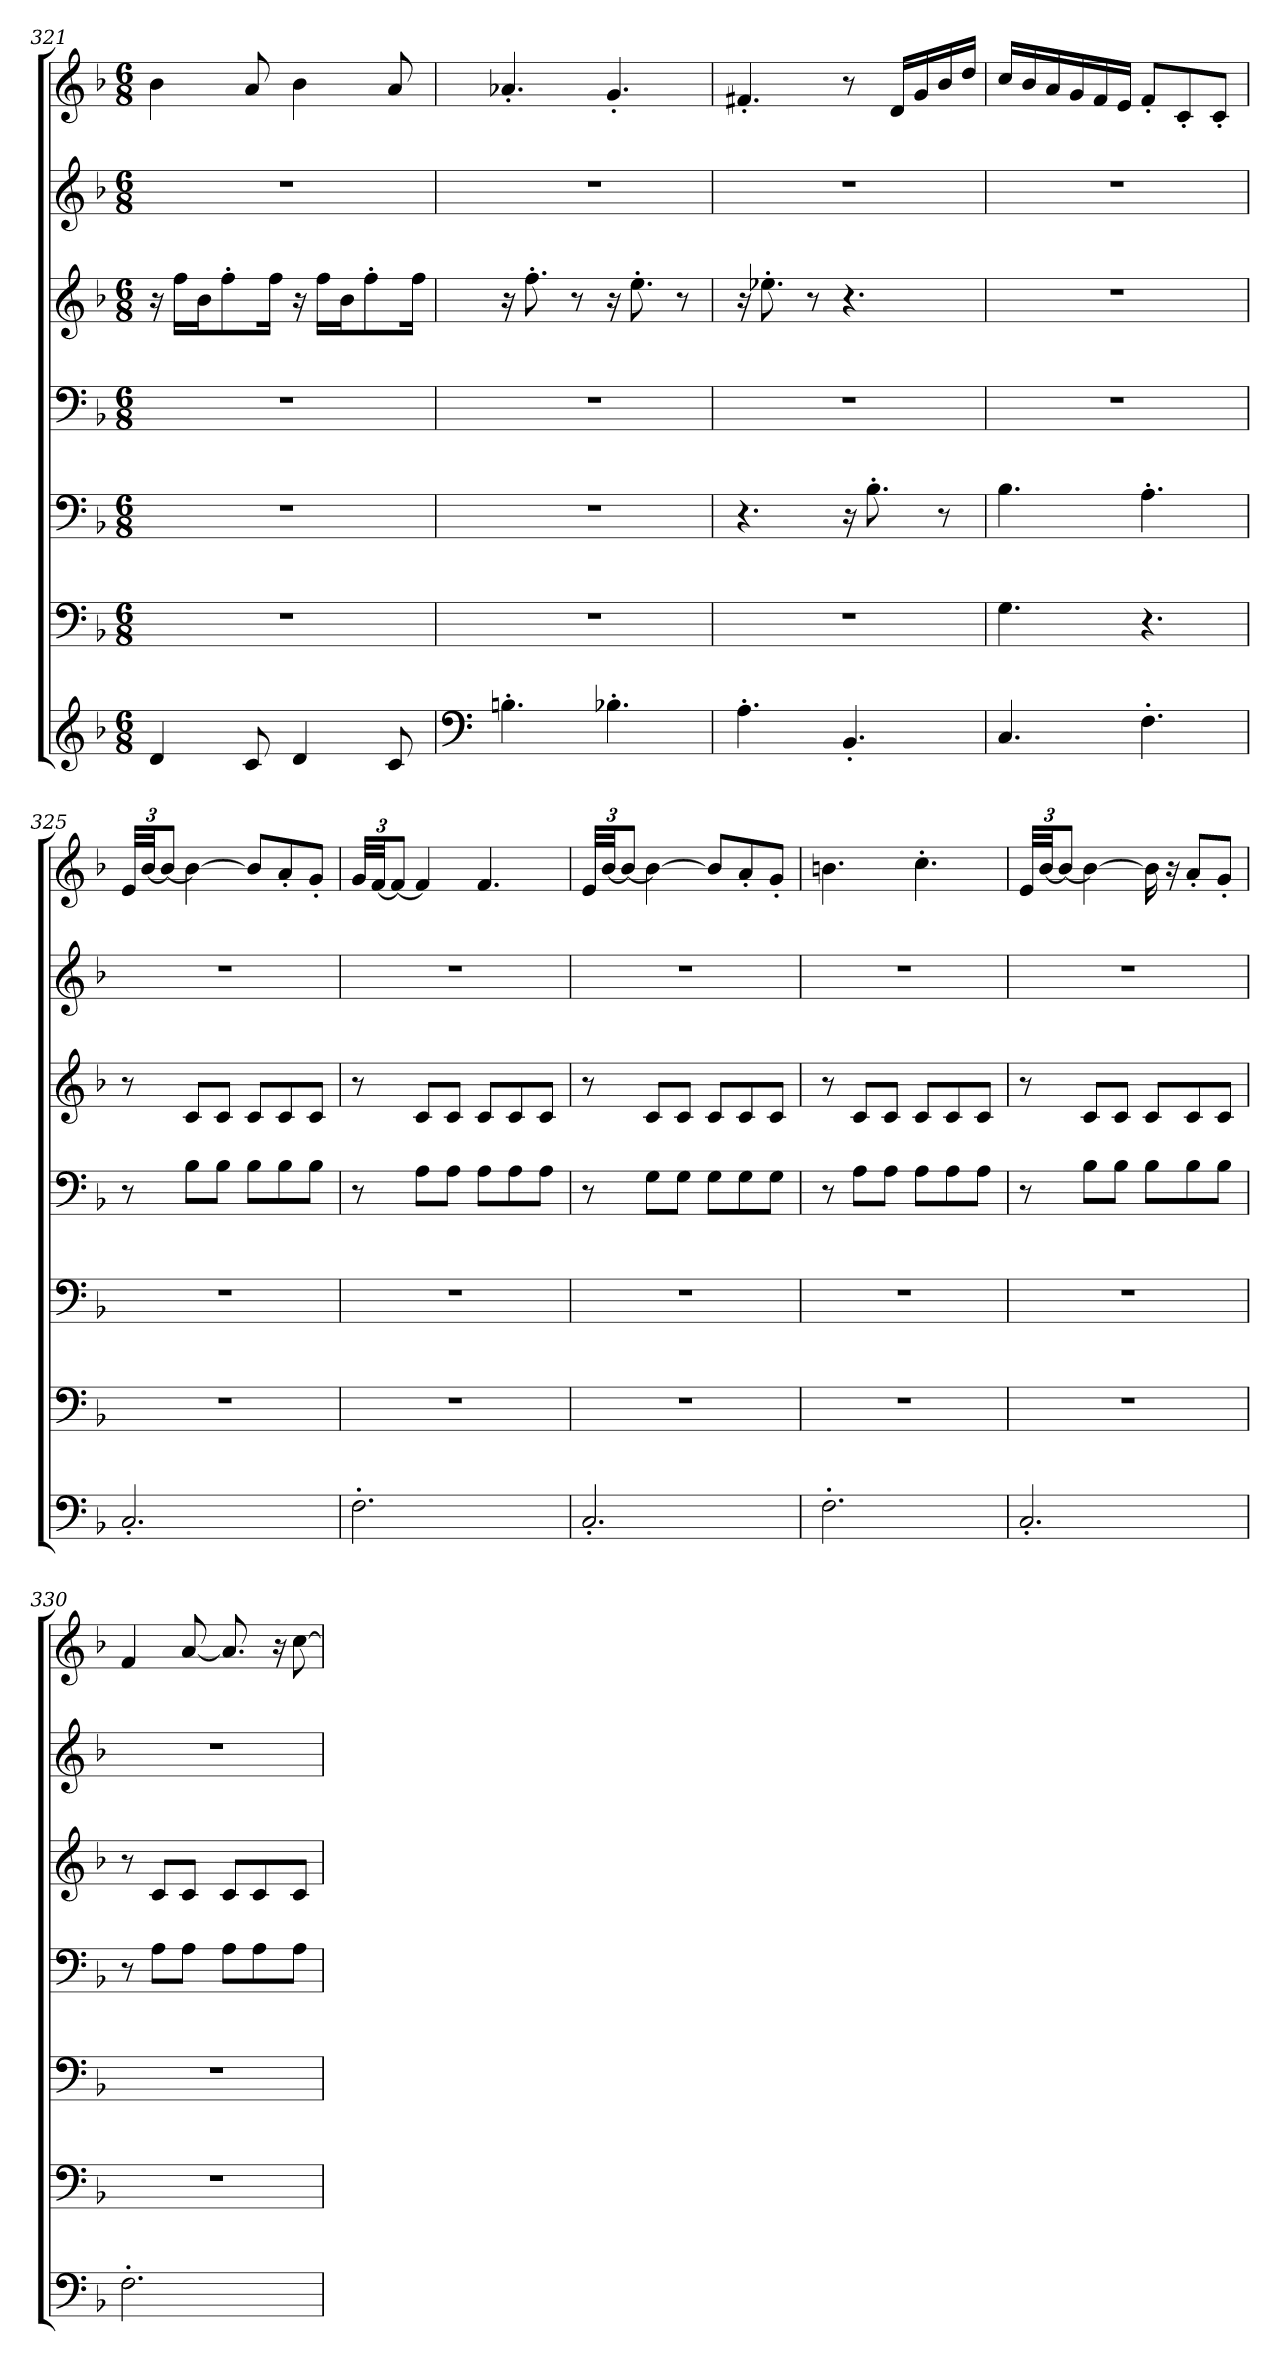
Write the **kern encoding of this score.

**kern	**kern	**kern	**kern	**kern	**kern	**kern
*part5	*part4	*part4	*part3	*part3	*part2	*part1
*staff7	*staff6	*staff5	*staff4	*staff3	*staff2	*staff1
*clefG2	*clefF4	*clefF4	*clefF4	*clefG2	*clefG2	*clefG2
*k[b-]	*k[b-]	*k[b-]	*k[b-]	*k[b-]	*k[b-]	*k[b-]
*M6/8	*M6/8	*M6/8	*M6/8	*M6/8	*M6/8	*M6/8
*MM159	*MM159	*MM159	*MM159	*MM159	*MM159	*MM159
=321	=321	=321	=321	=321	=321	=321
4d/	2.r	2.r	2.r	16r	2.r	4b-\
.	.	.	.	16ff\LL	.	.
.	.	.	.	16b-\J	.	.
.	.	.	.	8ff'\	.	.
8c/	.	.	.	.	.	8a/
.	.	.	.	16ff\Jk	.	.
*	*	*	*	*	*	*MM159
4d/	.	.	.	16r	.	4b-\
.	.	.	.	16ff\LL	.	.
.	.	.	.	16b-\J	.	.
.	.	.	.	8ff'\	.	.
8c/	.	.	.	.	.	8a/
.	.	.	.	16ff\Jk	.	.
=322	=322	=322	=322	=322	=322	=322
*clefF4	*	*	*	*	*	*
4.Bn'\	2.r	2.r	2.r	16r	2.r	4.a-X'/
.	.	.	.	8.ff'\	.	.
.	.	.	.	8r	.	.
4.B-X'\	.	.	.	16r	.	4.g'/
.	.	.	.	8.ee'\	.	.
.	.	.	.	8r	.	.
=323	=323	=323	=323	=323	=323	=323
4.A'\	2.r	4.r	2.r	16r	2.r	4.f#X'/
.	.	.	.	8.ee-X'\	.	.
.	.	.	.	8r	.	.
*	*	*	*	*	*	*MM158
4.BB-'/	.	16r	.	4.r	.	8r
.	.	8.B-'\	.	.	.	.
.	.	.	.	.	.	16d/LL
.	.	.	.	.	.	16g/
.	.	8r	.	.	.	16b-/
.	.	.	.	.	.	16dd/JJ
!!LO:PB:g=z
=324	=324	=324	=324	=324	=324	=324
*	*	*	*	*	*	*MM158
4.C/	4.G\	4.B-\	2.r	2.r	2.r	16cc/LL
.	.	.	.	.	.	16b-/
.	.	.	.	.	.	16a/
.	.	.	.	.	.	16g/
.	.	.	.	.	.	16f/
.	.	.	.	.	.	16e/JJ
4.F'\	4.r	4.A'\	.	.	.	8f'/L
.	.	.	.	.	.	8c'/
.	.	.	.	.	.	8c'/J
=325	=325	=325	=325	=325	=325	=325
*	*	*	*	*	*	*Xbrackettup
*	*	*	*	*	*	*MM158
2.C'/	2.r	2.r	8r	8r	2.r	48e/LLL
.	.	.	.	.	.	[48b-/JJ
.	.	.	.	.	.	12b-/J_
.	.	.	8B-\L	8c/L	.	4b-\_
.	.	.	8B-\J	8c/J	.	.
.	.	.	8B-\L	8c/L	.	8b-/L]
.	.	.	8B-\	8c/	.	8a'/
.	.	.	8B-\J	8c/J	.	8g'/J
=326	=326	=326	=326	=326	=326	=326
2.F'\	2.r	2.r	8r	8r	2.r	48g/LLL
.	.	.	.	.	.	[48f/JJ
.	.	.	.	.	.	12f/J_
.	.	.	8A\L	8c/L	.	4f/]
.	.	.	8A\J	8c/J	.	.
.	.	.	8A\L	8c/L	.	4.f/
.	.	.	8A\	8c/	.	.
.	.	.	8A\J	8c/J	.	.
=327	=327	=327	=327	=327	=327	=327
*	*	*	*	*	*	*MM158
2.C'/	2.r	2.r	8r	8r	2.r	48e/LLL
.	.	.	.	.	.	[48b-/JJ
.	.	.	.	.	.	12b-/J_
.	.	.	8G\L	8c/L	.	4b-\_
.	.	.	8G\J	8c/J	.	.
.	.	.	8G\L	8c/L	.	8b-/L]
.	.	.	8G\	8c/	.	8a'/
.	.	.	8G\J	8c/J	.	8g'/J
!!LO:PB:g=z
=328	=328	=328	=328	=328	=328	=328
2.F'\	2.r	2.r	8r	8r	2.r	4.bn\
.	.	.	8A\L	8c/L	.	.
.	.	.	8A\J	8c/J	.	.
.	.	.	8A\L	8c/L	.	4.cc'\
.	.	.	8A\	8c/	.	.
.	.	.	8A\J	8c/J	.	.
=329	=329	=329	=329	=329	=329	=329
*	*	*	*	*	*	*MM158
2.C'/	2.r	2.r	8r	8r	2.r	48e/LLL
.	.	.	.	.	.	[48b-/JJ
.	.	.	.	.	.	12b-/J_
.	.	.	8B-\L	8c/L	.	4b-\_
.	.	.	8B-\J	8c/J	.	.
.	.	.	8B-\L	8c/L	.	16b-\]
.	.	.	.	.	.	16r
.	.	.	8B-\	8c/	.	8a'/L
.	.	.	8B-\J	8c/J	.	8g'/J
=330	=330	=330	=330	=330	=330	=330
2.F'\	2.r	2.r	8r	8r	2.r	4f/
.	.	.	8A\L	8c/L	.	.
.	.	.	8A\J	8c/J	.	[8a/
.	.	.	8A\L	8c/L	.	8.a/]
.	.	.	8A\	8c/	.	.
.	.	.	.	.	.	16r
.	.	.	8A\J	8c/J	.	[8cc\
=	=	=	=	=	=	=
*-	*-	*-	*-	*-	*-	*-
